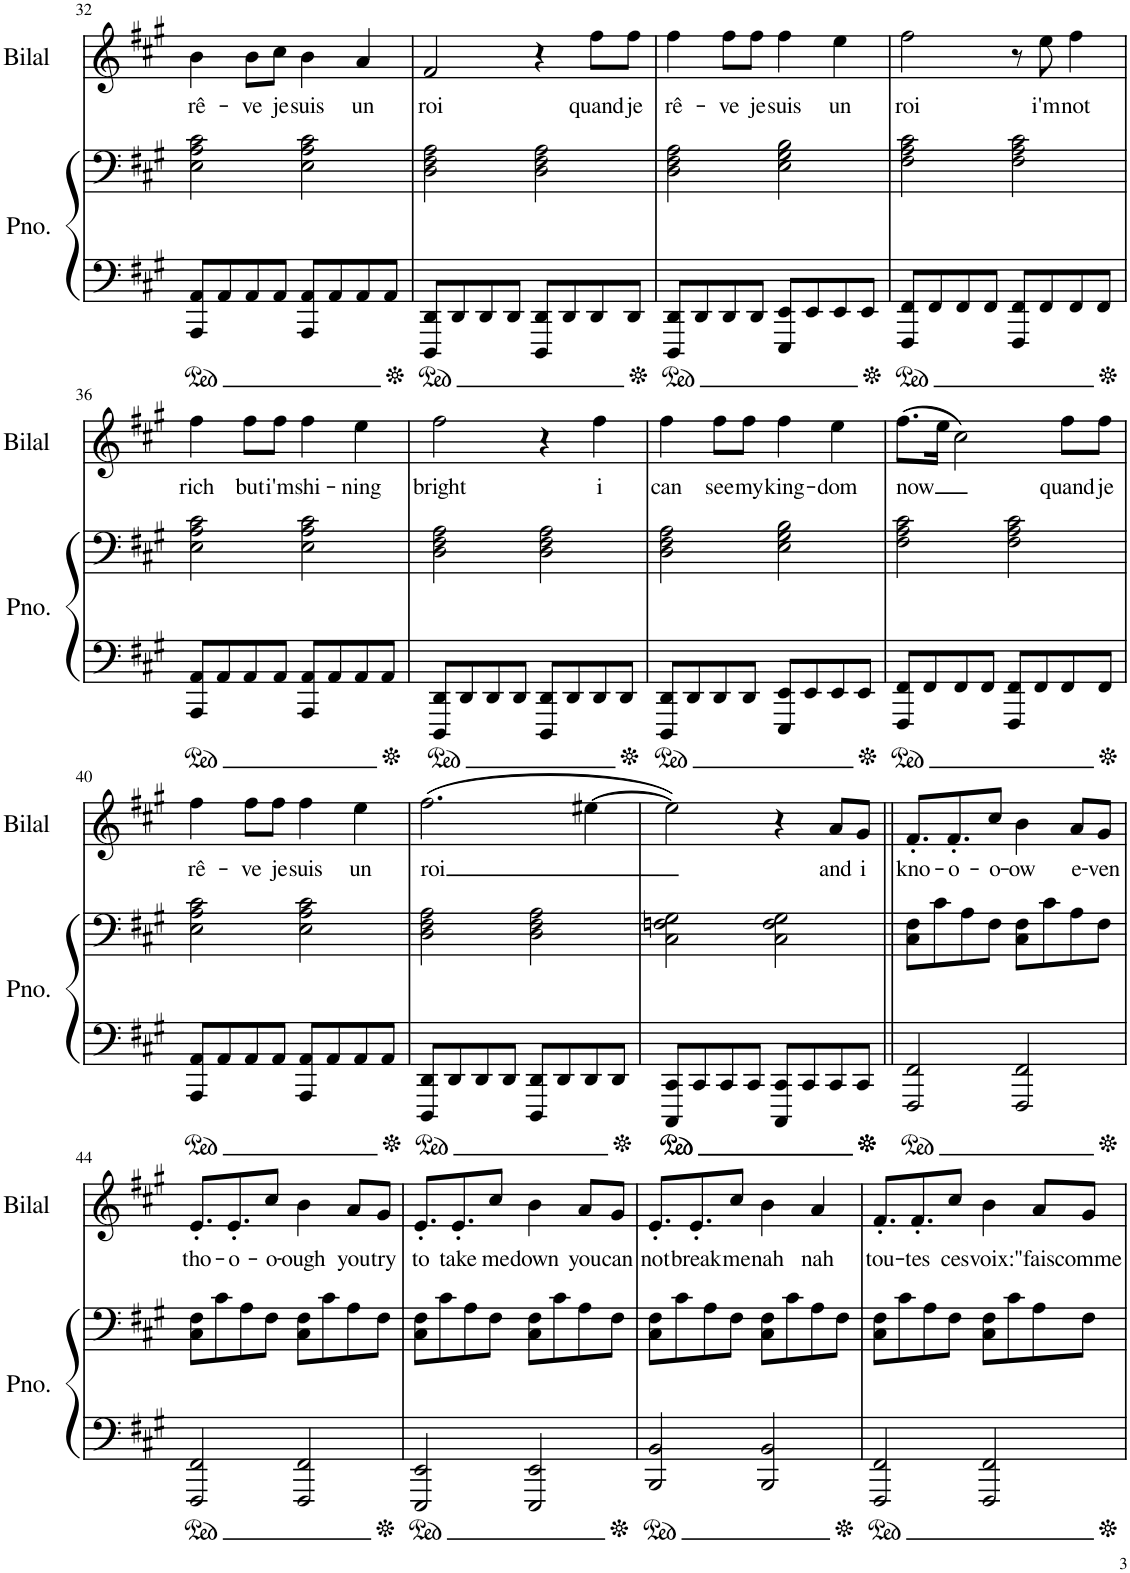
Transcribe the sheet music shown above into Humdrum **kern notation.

**kern	**kern	**kern	**text
*part2	*part2	*part1	*part1
*staff3	*staff2	*staff1	*staff1
*I"Piano	*	*I"Bilal Hassani	*
*I'Pno.	*	*I'Bilal	*
!!LO:PB:g=z
*clefF4	*clefF4	*clefG2	*
*k[f#c#g#]	*k[f#c#g#]	*k[f#c#g#]	*
*M4/4	*M4/4	*M4/4	*
=32	=32	=32	=32
!	!	!	!LO:LY:b
8AAA/ 8AA/L	2E\ 2A\ 2c#\	4b\	rê-
8AA/	.	.	.
!	!	!	!LO:LY:b
8AA/	.	8b\L	-ve
!	!	!	!LO:LY:b
8AA/J	.	8cc#\J	je
!	!	!	!LO:LY:b
8AAA/ 8AA/L	2E\ 2A\ 2c#\	4b\	suis
8AA/	.	.	.
!	!	!	!LO:LY:b
8AA/	.	4a/	un
8AA/J	.	.	.
=33	=33	=33	=33
!	!	!	!LO:LY:b
8DDD/ 8DD/L	2D\ 2F#\ 2A\	2f#/	roi
8DD/	.	.	.
8DD/	.	.	.
8DD/J	.	.	.
8DDD/ 8DD/L	2D\ 2F#\ 2A\	4r	.
8DD/	.	.	.
!	!	!	!LO:LY:b
8DD/	.	8ff#\L	quand
!	!	!	!LO:LY:b
8DD/J	.	8ff#\J	je
=34	=34	=34	=34
!	!	!	!LO:LY:b
8DDD/ 8DD/L	2D\ 2F#\ 2A\	4ff#\	rê-
8DD/	.	.	.
!	!	!	!LO:LY:b
8DD/	.	8ff#\L	-ve
!	!	!	!LO:LY:b
8DD/J	.	8ff#\J	je
!	!	!	!LO:LY:b
8EEE/ 8EE/L	2E\ 2G#\ 2B\	4ff#\	suis
8EE/	.	.	.
!	!	!	!LO:LY:b
8EE/	.	4ee\	un
8EE/J	.	.	.
=35	=35	=35	=35
!	!	!	!LO:LY:b
8FFF#/ 8FF#/L	2F#\ 2A\ 2c#\	2ff#\	roi
8FF#/	.	.	.
8FF#/	.	.	.
8FF#/J	.	.	.
8FFF#/ 8FF#/L	2F#\ 2A\ 2c#\	8r	.
!	!	!	!LO:LY:b
8FF#/	.	8ee\	i'm
!	!	!	!LO:LY:b
8FF#/	.	4ff#\	not
8FF#/J	.	.	.
!!LO:LB:g=z
=36	=36	=36	=36
!	!	!	!LO:LY:b
8AAA/ 8AA/L	2E\ 2A\ 2c#\	4ff#\	rich
8AA/	.	.	.
!	!	!	!LO:LY:b
8AA/	.	8ff#\L	but
!	!	!	!LO:LY:b
8AA/J	.	8ff#\J	i'm
!	!	!	!LO:LY:b
8AAA/ 8AA/L	2E\ 2A\ 2c#\	4ff#\	shi-
8AA/	.	.	.
!	!	!	!LO:LY:b
8AA/	.	4ee\	-ning
8AA/J	.	.	.
=37	=37	=37	=37
!	!	!	!LO:LY:b
8DDD/ 8DD/L	2D\ 2F#\ 2A\	2ff#\	bright
8DD/	.	.	.
8DD/	.	.	.
8DD/J	.	.	.
8DDD/ 8DD/L	2D\ 2F#\ 2A\	4r	.
8DD/	.	.	.
!	!	!	!LO:LY:b
8DD/	.	4ff#\	i
8DD/J	.	.	.
=38	=38	=38	=38
!	!	!	!LO:LY:b
8DDD/ 8DD/L	2D\ 2F#\ 2A\	4ff#\	can
8DD/	.	.	.
!	!	!	!LO:LY:b
8DD/	.	8ff#\L	see
!	!	!	!LO:LY:b
8DD/J	.	8ff#\J	my
!	!	!	!LO:LY:b
8EEE/ 8EE/L	2E\ 2G#\ 2B\	4ff#\	king-
8EE/	.	.	.
!	!	!	!LO:LY:b
8EE/	.	4ee\	-dom
8EE/J	.	.	.
=39	=39	=39	=39
!	!	!	!LO:LY:b
8FFF#/ 8FF#/L	2F#\ 2A\ 2c#\	(8.ff#\L	now
8FF#/	.	.	.
.	.	16ee\Jk	.
8FF#/	.	2cc#\)	.
8FF#/J	.	.	.
8FFF#/ 8FF#/L	2F#\ 2A\ 2c#\	.	.
8FF#/	.	.	.
!	!	!	!LO:LY:b
8FF#/	.	8ff#\L	quand
!	!	!	!LO:LY:b
8FF#/J	.	8ff#\J	je
!!LO:LB:g=z
=40	=40	=40	=40
!	!	!	!LO:LY:b
8AAA/ 8AA/L	2E\ 2A\ 2c#\	4ff#\	rê-
8AA/	.	.	.
!	!	!	!LO:LY:b
8AA/	.	8ff#\L	-ve
!	!	!	!LO:LY:b
8AA/J	.	8ff#\J	je
!	!	!	!LO:LY:b
8AAA/ 8AA/L	2E\ 2A\ 2c#\	4ff#\	suis
8AA/	.	.	.
!	!	!	!LO:LY:b
8AA/	.	4ee\	un
8AA/J	.	.	.
=41	=41	=41	=41
!	!	!	!LO:LY:b
8DDD/ 8DD/L	2D\ 2F#\ 2A\	(2.ff#\	roi
8DD/	.	.	.
8DD/	.	.	.
8DD/J	.	.	.
8DDD/ 8DD/L	2D\ 2F#\ 2A\	.	.
8DD/	.	.	.
8DD/	.	[4ee#X\	.
8DD/J	.	.	.
=42	=42	=42	=42
8CCC#/ 8CC#/L	2C#\ 2Fn\ 2G#\	2ee#\])	.
8CC#/	.	.	.
8CC#/	.	.	.
8CC#/J	.	.	.
8CCC#/ 8CC#/L	2C#\ 2F\ 2G#\	4r	.
8CC#/	.	.	.
!	!	!	!LO:LY:b
8CC#/	.	8a/L	and
!	!	!	!LO:LY:b
8CC#/J	.	8g#/J	i
=43||	=43||	=43||	=43||
!	!	!	!LO:LY:b
2FFF#/ 2FF#/	8C#\ 8F#\L	8.f#'/L	kno-
.	8c#\	.	.
!	!	!	!LO:LY:b
.	.	8.f#'/	-o-
.	8A\	.	.
!	!	!	!LO:LY:b
.	8F#\J	8cc#/J	-o-
!	!	!	!LO:LY:b
2FFF#/ 2FF#/	8C#\ 8F#\L	4b\	-ow
.	8c#\	.	.
!	!	!	!LO:LY:b
.	8A\	8a/L	e-
!	!	!	!LO:LY:b
.	8F#\J	8g#/J	-ven
!!LO:LB:g=z
=44	=44	=44	=44
!	!	!	!LO:LY:b
2FFF#/ 2FF#/	8C#\ 8F#\L	8.e'/L	tho-
.	8c#\	.	.
!	!	!	!LO:LY:b
.	.	8.e'/	-o-
.	8A\	.	.
!	!	!	!LO:LY:b
.	8F#\J	8cc#/J	-o-
!	!	!	!LO:LY:b
2FFF#/ 2FF#/	8C#\ 8F#\L	4b\	-ough
.	8c#\	.	.
!	!	!	!LO:LY:b
.	8A\	8a/L	you
!	!	!	!LO:LY:b
.	8F#\J	8g#/J	try
=45	=45	=45	=45
!	!	!	!LO:LY:b
2EEE/ 2EE/	8C#\ 8F#\L	8.e'/L	to
.	8c#\	.	.
!	!	!	!LO:LY:b
.	.	8.e'/	take
.	8A\	.	.
!	!	!	!LO:LY:b
.	8F#\J	8cc#/J	me
!	!	!	!LO:LY:b
2EEE/ 2EE/	8C#\ 8F#\L	4b\	down
.	8c#\	.	.
!	!	!	!LO:LY:b
.	8A\	8a/L	you
!	!	!	!LO:LY:b
.	8F#\J	8g#/J	can
=46	=46	=46	=46
!	!	!	!LO:LY:b
2BBB/ 2BB/	8C#\ 8F#\L	8.e'/L	not
.	8c#\	.	.
!	!	!	!LO:LY:b
.	.	8.e'/	break
.	8A\	.	.
!	!	!	!LO:LY:b
.	8F#\J	8cc#/J	me
!	!	!	!LO:LY:b
2BBB/ 2BB/	8C#\ 8F#\L	4b\	nah
.	8c#\	.	.
!	!	!	!LO:LY:b
.	8A\	4a/	nah
.	8F#\J	.	.
=47	=47	=47	=47
!	!	!	!LO:LY:b
2FFF#/ 2FF#/	8C#\ 8F#\L	8.f#'/L	tou-
.	8c#\	.	.
!	!	!	!LO:LY:b
.	.	8.f#'/	-tes
.	8A\	.	.
!	!	!	!LO:LY:b
.	8F#\J	8cc#/J	ces
!	!	!	!LO:LY:b
2FFF#/ 2FF#/	8C#\ 8F#\L	4b\	voix:
.	8c#\	.	.
!	!	!	!LO:LY:b
.	8A\	8a/L	"fais
!	!	!	!LO:LY:b
.	8F#\J	8g#/J	comme
=	=	=	=
*-	*-	*-	*-
